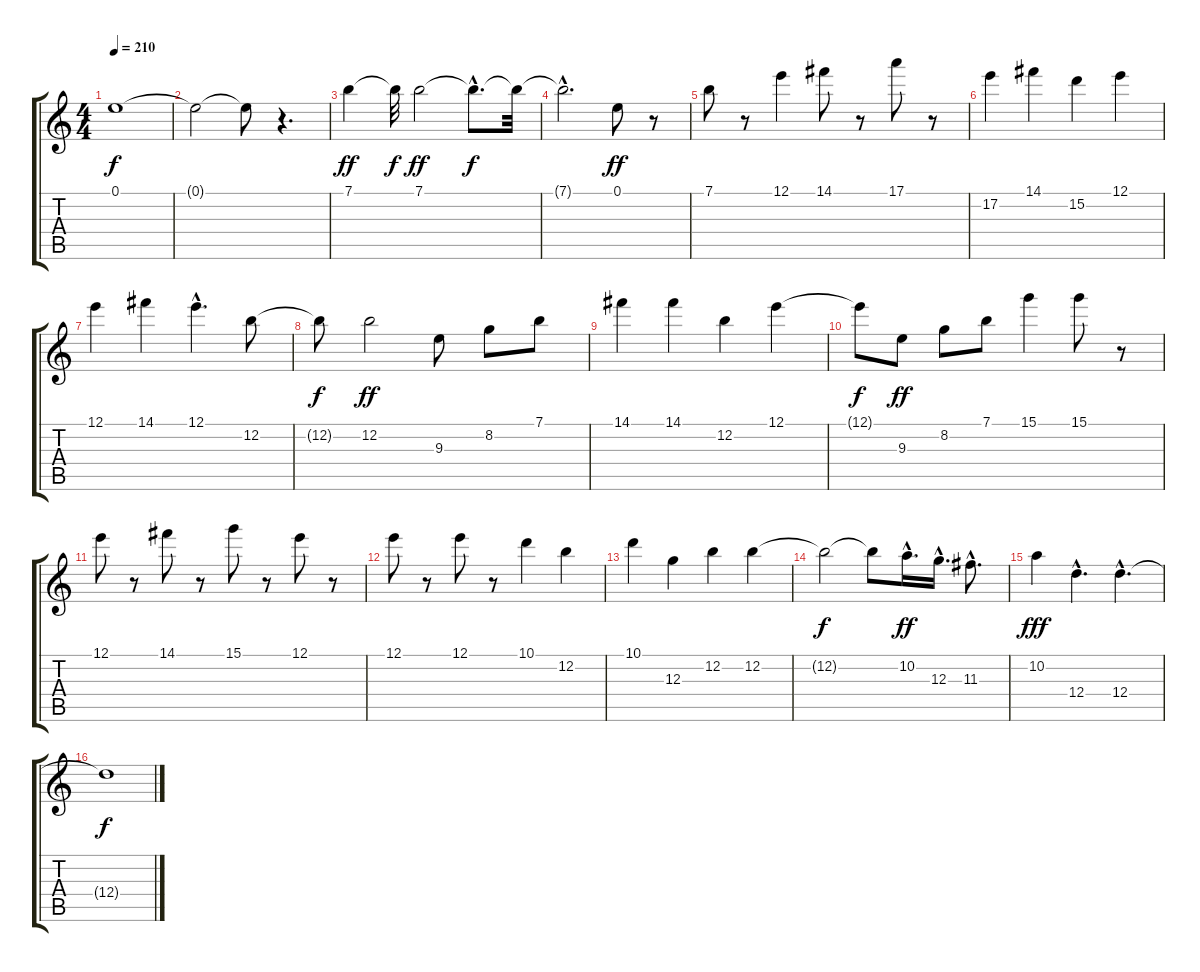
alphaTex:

\track "" {instrument acousticguitarnylon}
\staff {score tabs}
\tuning (E4 B3 G3 D3 A2 E2) {hide}
\ts (4 4)
\tempo 210
\clef g2
\ks c
0.1{t}.1{dy f} |
0.1{t}.2 0.1{t}.8 r.4{d} |
7.1.4{dy ff} 7.1{t}.32{dy f} 7.1.2{dy ff} 7.1{hac t}.8{d dy f} 7.1{t}.32 |
7.1{hac t}.2{d} 0.1.8{dy ff} r.8 |
7.1.8 r.8 12.1.4 14.1.8 r.8 17.1.8 r.8 |
17.2.4 14.1.4 15.2.4 12.1.4 |
12.1.4 14.1.4 12.1{hac}.4{d} 12.2.8 |
12.2{t}.8{dy f} 12.2.2{dy ff} 9.3.8 8.2.8 7.1.8 |
14.1.4 14.1.4 12.2.4 12.1.4 |
12.1{t}.8{dy f} 9.3.8{dy ff} 8.2.8 7.1.8 15.1.4 15.1.8 r.8 |
12.1.8 r.8 14.1.8 r.8 15.1.8 r.8 12.1.8 r.8 |
12.1.8 r.8 12.1.8 r.8 10.1.4 12.2.4 |
10.1.4 12.3.4 12.2.4 12.2.4 |
12.2{t}.2{dy f} 12.2{t}.8 10.2{hac}.16{d dy ff} 12.3{hac}.16{d} 11.3{hac}.8{d} |
10.2.4{dy fff} 12.4{hac}.4{d} 12.4{hac}.4{d} |
12.4{t}.1{dy f}
